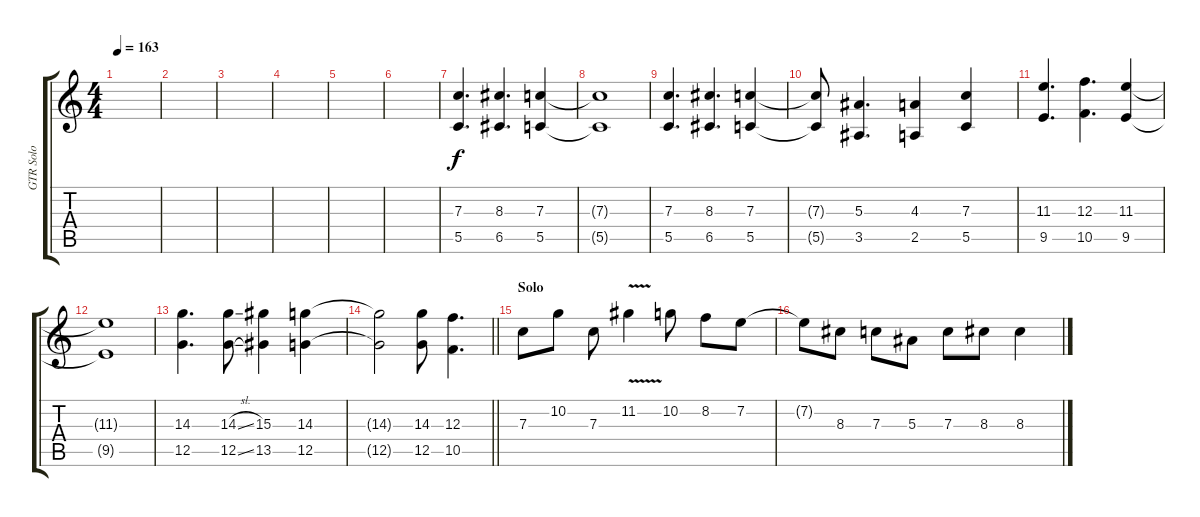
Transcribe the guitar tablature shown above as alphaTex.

\track ("GTR Solo" "GTR Solo") {instrument distortionguitar}
\staff {score tabs}
\tuning (D4 A3 F3 C3 G2 C2) {hide}
\ts (4 4)
\tempo 163
\clef g2
\ks c
|
|
|
|
|
|
(7.3 5.5).4{d} (8.3 6.5).4{d} (7.3 5.5).4 |
(7.3{t} 5.5{t}).1 |
(7.3 5.5).4{d} (8.3 6.5).4{d} (7.3 5.5).4 |
(7.3{t} 5.5{t}).8 (5.3 3.5).4{d} (4.3 2.5).4 (7.3 5.5).4 |
(11.3 9.5).4{d} (12.3 10.5).4{d} (11.3 9.5).4 |
(11.3{t} 9.5{t}).1 |
(14.3 12.5).4{d} (14.3{sl} 12.5{sl}).8 (15.3 13.5).4 (14.3 12.5).4 |
\barLineRight lightlight
(14.3{t} 12.5{t}).2 (14.3 12.5).8 (12.3 10.5).4{d} |
\section ("" "Solo")
7.3.8 10.2.8 7.3.8 11.2{v}.4 10.2.8 8.2.8 7.2.8 |
7.2{t}.8 8.3.8 7.3.8 5.3.8 7.3.8 8.3.8 8.3.4
